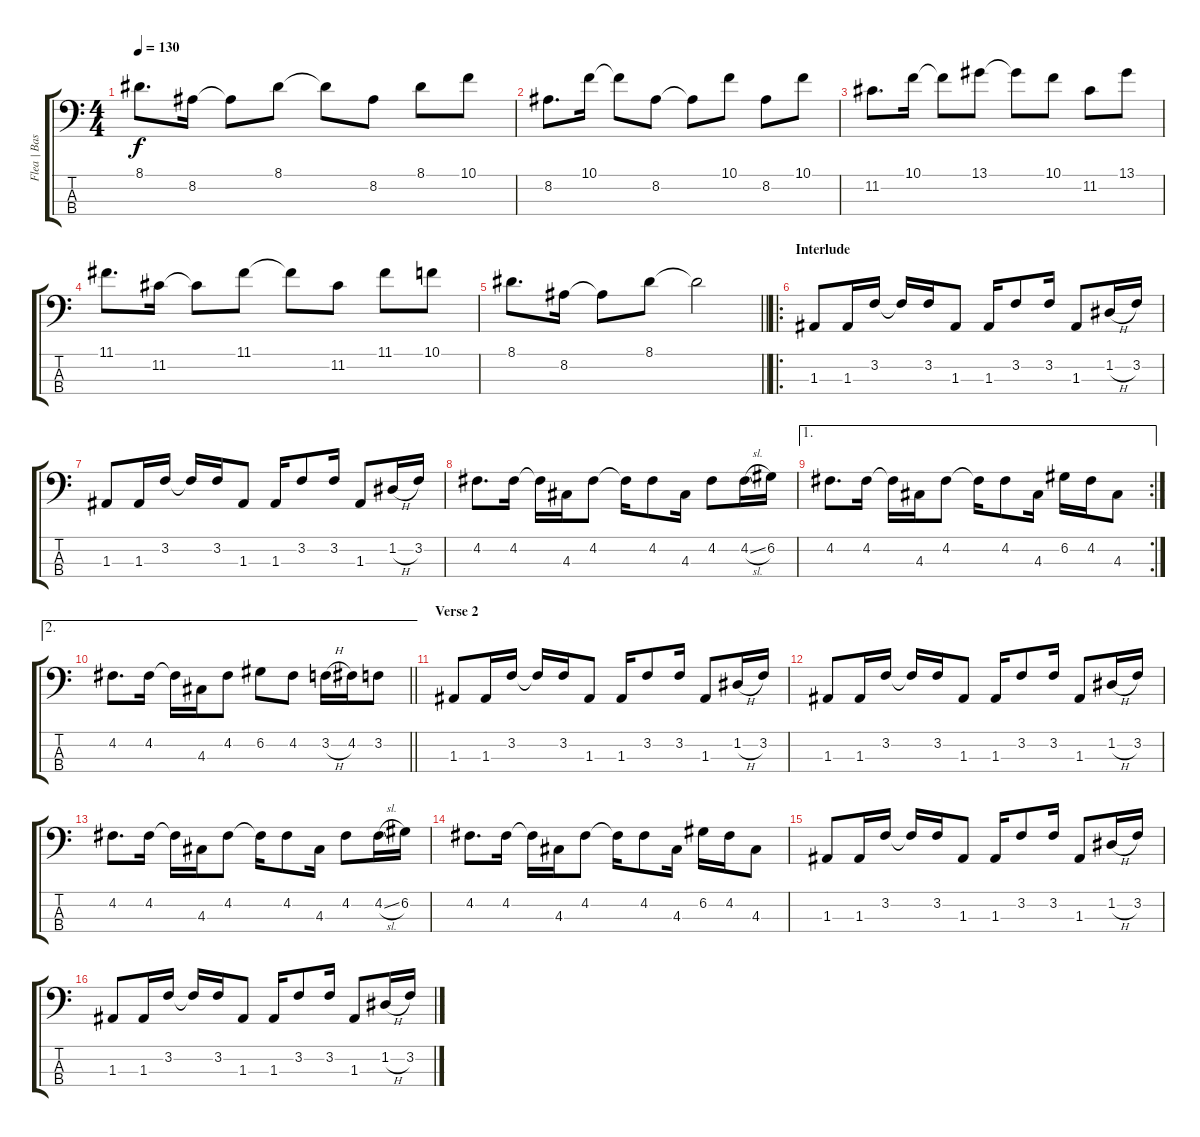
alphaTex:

\track ("Flea | Bass" "Flea | Bas") {instrument electricbassfinger}
\staff {score tabs}
\tuning (G2 D2 A1 E1) {hide}
\ts (4 4)
\tempo 130
\clef f4
\ks c
8.1.8{d dy f} 8.2.16 8.2{t}.8 8.1.8 8.1{t}.8 8.2.8 8.1.8 10.1.8 |
8.2.8{d} 10.1.16 10.1{t}.8 8.2.8 8.2{t}.8 10.1.8 8.2.8 10.1.8 |
11.2.8{d} 10.1.16 10.1{t}.8 13.1.8 13.1{t}.8 10.1.8 11.2.8 13.1.8 |
11.1.8{d} 11.2.16 11.2{t}.8 11.1.8 11.1{t}.8 11.2.8 11.1.8 10.1.8 |
\barLineRight lightlight
8.1.8{d} 8.2.16 8.2{t}.8 8.1.8 8.1{t}.2 |
\ro
\section ("" "Interlude")
1.3.8 1.3.16 3.2.16 3.2{t}.16 3.2.16 1.3.8 1.3.16 3.2.8 3.2.16 1.3.8 1.2{h}.16 3.2.16 |
1.3.8 1.3.16 3.2.16 3.2{t}.16 3.2.16 1.3.8 1.3.16 3.2.8 3.2.16 1.3.8 1.2{h}.16 3.2.16 |
4.2.8{d} 4.2.16 4.2{t}.16 4.3.16 4.2.8 4.2{t}.16 4.2.8 4.3.16 4.2.8 4.2{sl}.16 6.2.16 |
\ae 1
\rc 2
4.2.8{d} 4.2.16 4.2{t}.16 4.3.16 4.2.8 4.2{t}.16 4.2.8 4.3.16 6.2.16 4.2.16 4.3.8 |
\ae 2
\barLineRight lightlight
4.2.8{d} 4.2.16 4.2{t}.16 4.3.16 4.2.8 6.2.8 4.2.8 3.2{h}.16 4.2.16 3.2.8 |
\section ("" "Verse 2")
1.3.8 1.3.16 3.2.16 3.2{t}.16 3.2.16 1.3.8 1.3.16 3.2.8 3.2.16 1.3.8 1.2{h}.16 3.2.16 |
1.3.8 1.3.16 3.2.16 3.2{t}.16 3.2.16 1.3.8 1.3.16 3.2.8 3.2.16 1.3.8 1.2{h}.16 3.2.16 |
4.2.8{d} 4.2.16 4.2{t}.16 4.3.16 4.2.8 4.2{t}.16 4.2.8 4.3.16 4.2.8 4.2{sl}.16 6.2.16 |
4.2.8{d} 4.2.16 4.2{t}.16 4.3.16 4.2.8 4.2{t}.16 4.2.8 4.3.16 6.2.16 4.2.16 4.3.8 |
1.3.8 1.3.16 3.2.16 3.2{t}.16 3.2.16 1.3.8 1.3.16 3.2.8 3.2.16 1.3.8 1.2{h}.16 3.2.16 |
1.3.8 1.3.16 3.2.16 3.2{t}.16 3.2.16 1.3.8 1.3.16 3.2.8 3.2.16 1.3.8 1.2{h}.16 3.2.16
